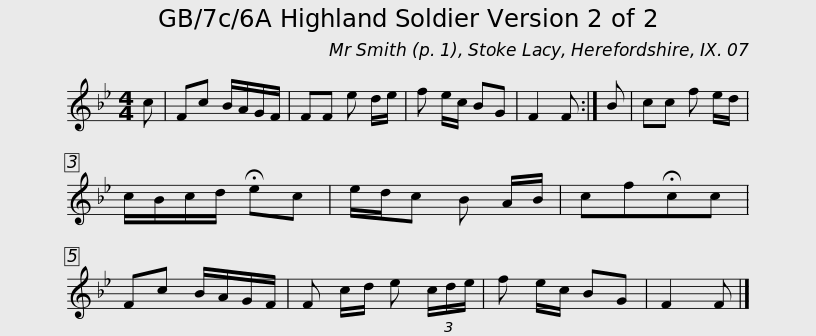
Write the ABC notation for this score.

X:1
L:1/8
M:4/4
I:linebreak $
K:Bb
V:1 treble
V:1
 c | Fc B/A/G/F/ | FF e d/e/ | f e/c/ BG | F2 F :| %5
 B | cc f e/d/ | c/B/c/d/ !fermata!ec |$ e/d/c B A/B/ | cf!fermata!cc | %10
 Fc B/A/G/F/ | F c/d/ e (3c/d/e/ | f e/c/ BG | F2 F |] %14
